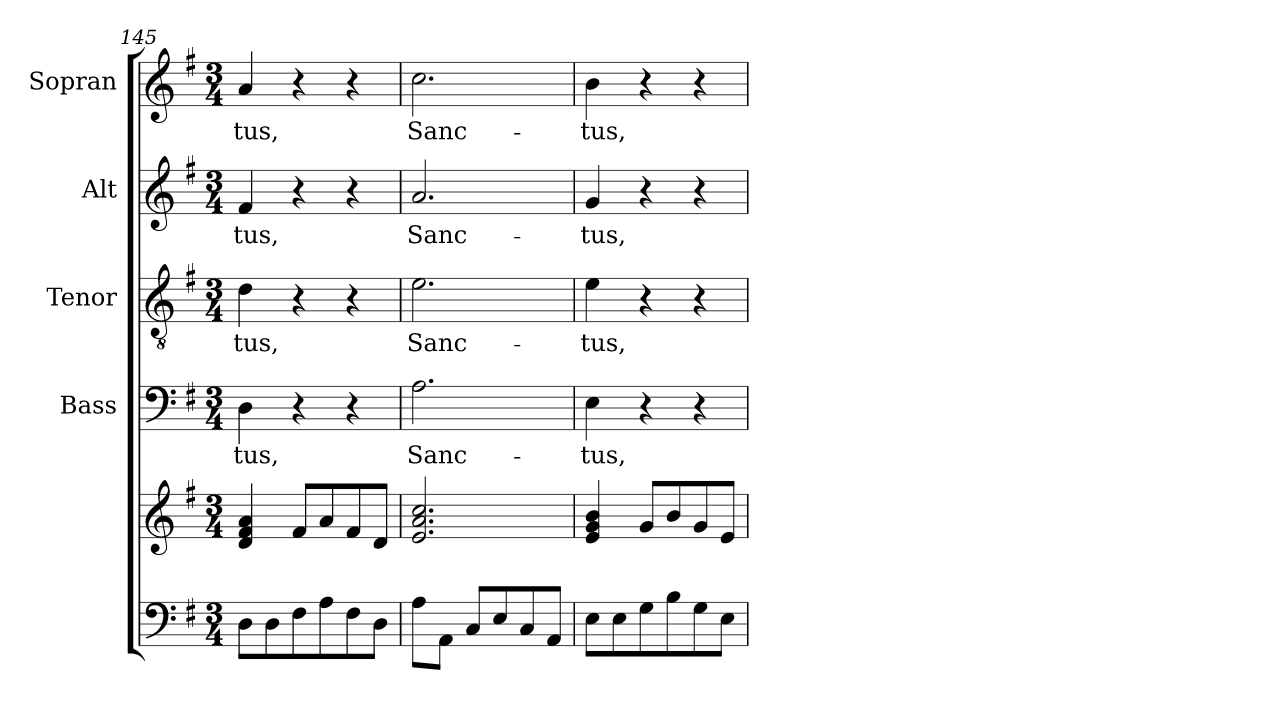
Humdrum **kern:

**kern	**kern	**kern	**text	**kern	**text	**kern	**text	**kern	**text
*part5	*part5	*part4	*part4	*part3	*part3	*part2	*part2	*part1	*part1
*staff6	*staff5	*staff4	*staff4	*staff3	*staff3	*staff2	*staff2	*staff1	*staff1
*	*	*I"Bass	*	*I"Tenor	*	*I"Alt	*	*I"Sopran	*
*	*	*I'B.	*	*I'T.	*	*I'A.	*	*I'S.	*
*clefF4	*clefG2	*clefF4	*	*clefGv2	*	*clefG2	*	*clefG2	*
*k[f#]	*k[f#]	*k[f#]	*	*k[f#]	*	*k[f#]	*	*k[f#]	*
*G:	*G:	*G:	*	*G:	*	*G:	*	*G:	*
*M3/4	*M3/4	*M3/4	*	*M3/4	*	*M3/4	*	*M3/4	*
=145	=145	=145	=145	=145	=145	=145	=145	=145	=145
!	!	!	!LO:LY:b	!	!LO:LY:b	!	!LO:LY:b	!	!LO:LY:b
8D\L	4d/ 4f#/ 4a/	4D\	-tus,	4d\	-tus,	4f#/	-tus,	4a/	-tus,
8D\	.	.	.	.	.	.	.	.	.
8F#\	8f#/L	4r	.	4r	.	4r	.	4r	.
8A\	8a/	.	.	.	.	.	.	.	.
8F#\	8f#/	4r	.	4r	.	4r	.	4r	.
8D\J	8d/J	.	.	.	.	.	.	.	.
=146	=146	=146	=146	=146	=146	=146	=146	=146	=146
!	!	!	!LO:LY:b	!	!LO:LY:b	!	!LO:LY:b	!	!LO:LY:b
8A\L	2.e/ 2.a/ 2.cc/	2.A\	Sanc-	2.e\	Sanc-	2.a/	Sanc-	2.cc\	Sanc-
8AA\J	.	.	.	.	.	.	.	.	.
8C/L	.	.	.	.	.	.	.	.	.
8E/	.	.	.	.	.	.	.	.	.
8C/	.	.	.	.	.	.	.	.	.
8AA/J	.	.	.	.	.	.	.	.	.
=147	=147	=147	=147	=147	=147	=147	=147	=147	=147
!	!	!	!LO:LY:b	!	!LO:LY:b	!	!LO:LY:b	!	!LO:LY:b
8E\L	4e/ 4g/ 4b/	4E\	-tus,	4e\	-tus,	4g/	-tus,	4b\	-tus,
8E\	.	.	.	.	.	.	.	.	.
8G\	8g/L	4r	.	4r	.	4r	.	4r	.
8B\	8b/	.	.	.	.	.	.	.	.
8G\	8g/	4r	.	4r	.	4r	.	4r	.
8E\J	8e/J	.	.	.	.	.	.	.	.
=	=	=	=	=	=	=	=	=	=
*-	*-	*-	*-	*-	*-	*-	*-	*-	*-
